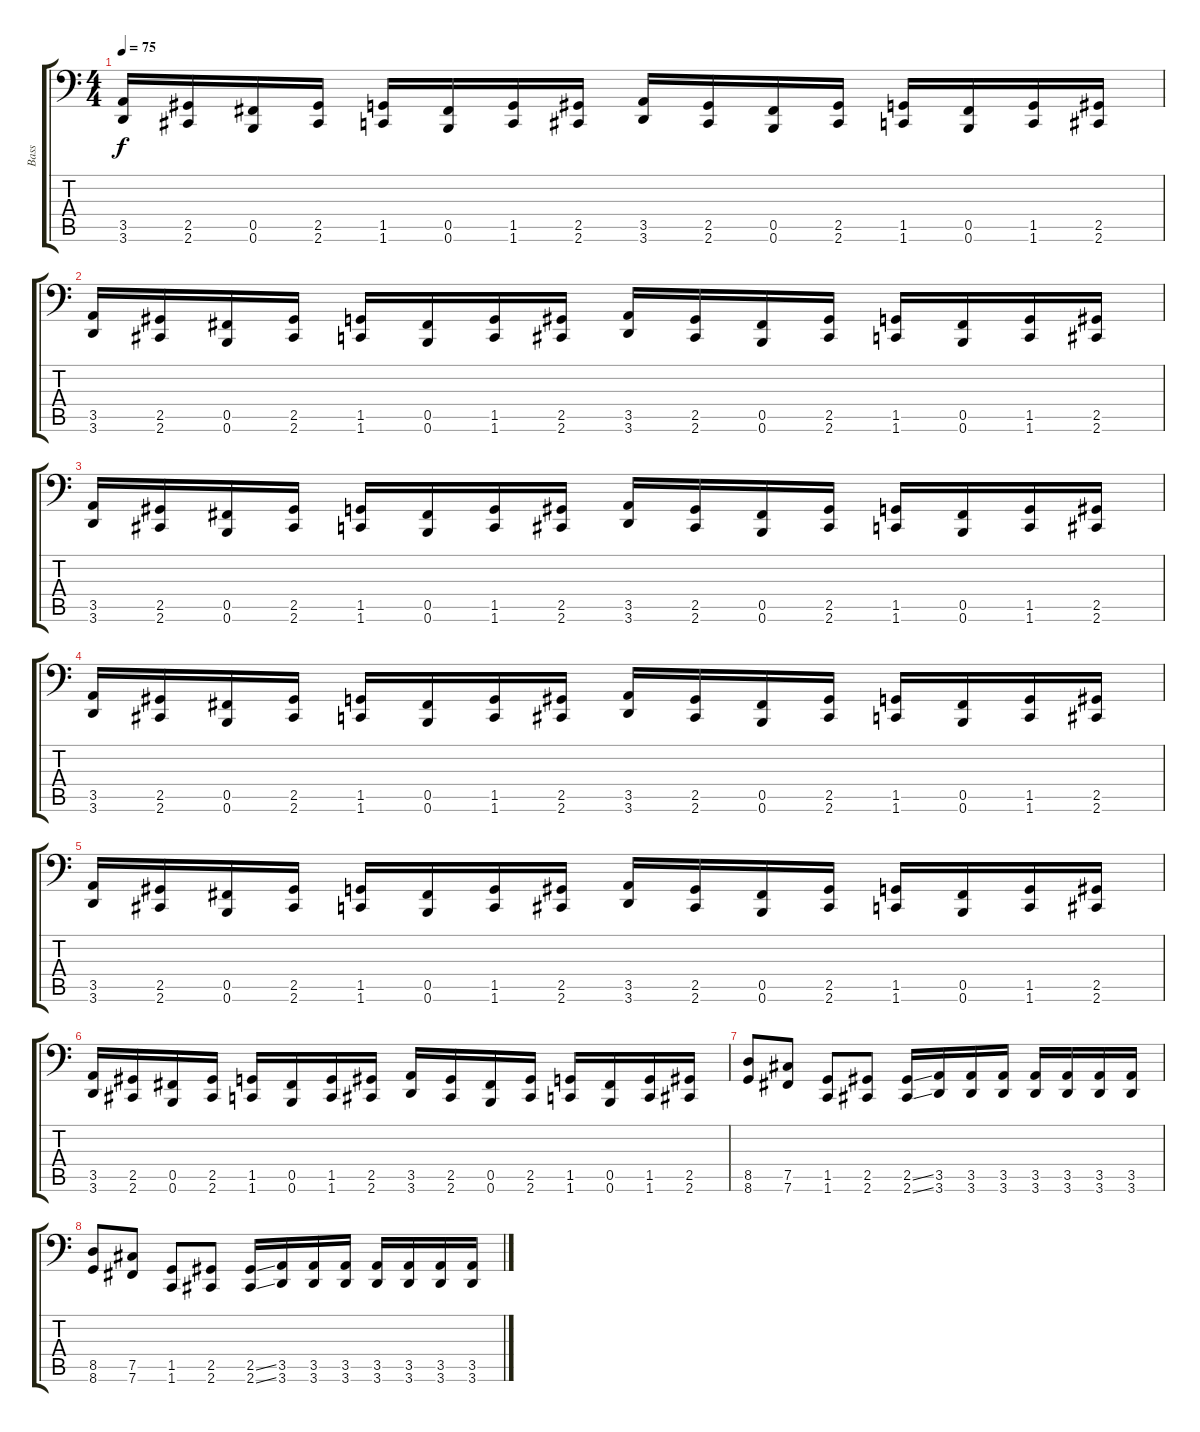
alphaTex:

\track ("Bass" "Bass") {instrument electricbasspick}
\staff {score tabs}
\tuning (Db3 Ab2 E2 B1 Gb1 B0) {hide}
\ts (4 4)
\tempo 75
\clef f4
\ks c
(3.5 3.6).16{dy f} (2.5 2.6).16 (0.5 0.6).16 (2.5 2.6).16 (1.5 1.6).16 (0.5 0.6).16 (1.5 1.6).16 (2.5 2.6).16 (3.5 3.6).16 (2.5 2.6).16 (0.5 0.6).16 (2.5 2.6).16 (1.5 1.6).16 (0.5 0.6).16 (1.5 1.6).16 (2.5 2.6).16 |
(3.5 3.6).16 (2.5 2.6).16 (0.5 0.6).16 (2.5 2.6).16 (1.5 1.6).16 (0.5 0.6).16 (1.5 1.6).16 (2.5 2.6).16 (3.5 3.6).16 (2.5 2.6).16 (0.5 0.6).16 (2.5 2.6).16 (1.5 1.6).16 (0.5 0.6).16 (1.5 1.6).16 (2.5 2.6).16 |
(3.5 3.6).16 (2.5 2.6).16 (0.5 0.6).16 (2.5 2.6).16 (1.5 1.6).16 (0.5 0.6).16 (1.5 1.6).16 (2.5 2.6).16 (3.5 3.6).16 (2.5 2.6).16 (0.5 0.6).16 (2.5 2.6).16 (1.5 1.6).16 (0.5 0.6).16 (1.5 1.6).16 (2.5 2.6).16 |
(3.5 3.6).16 (2.5 2.6).16 (0.5 0.6).16 (2.5 2.6).16 (1.5 1.6).16 (0.5 0.6).16 (1.5 1.6).16 (2.5 2.6).16 (3.5 3.6).16 (2.5 2.6).16 (0.5 0.6).16 (2.5 2.6).16 (1.5 1.6).16 (0.5 0.6).16 (1.5 1.6).16 (2.5 2.6).16 |
(3.5 3.6).16 (2.5 2.6).16 (0.5 0.6).16 (2.5 2.6).16 (1.5 1.6).16 (0.5 0.6).16 (1.5 1.6).16 (2.5 2.6).16 (3.5 3.6).16 (2.5 2.6).16 (0.5 0.6).16 (2.5 2.6).16 (1.5 1.6).16 (0.5 0.6).16 (1.5 1.6).16 (2.5 2.6).16 |
(3.5 3.6).16 (2.5 2.6).16 (0.5 0.6).16 (2.5 2.6).16 (1.5 1.6).16 (0.5 0.6).16 (1.5 1.6).16 (2.5 2.6).16 (3.5 3.6).16 (2.5 2.6).16 (0.5 0.6).16 (2.5 2.6).16 (1.5 1.6).16 (0.5 0.6).16 (1.5 1.6).16 (2.5 2.6).16 |
(8.5 8.6).8 (7.5 7.6).8 (1.5 1.6).8 (2.5 2.6).8 (2.5{ss} 2.6{ss}).16 (3.5 3.6).16 (3.5 3.6).16 (3.5 3.6).16 (3.5 3.6).16 (3.5 3.6).16 (3.5 3.6).16 (3.5 3.6).16 |
(8.5 8.6).8 (7.5 7.6).8 (1.5 1.6).8 (2.5 2.6).8 (2.5{ss} 2.6{ss}).16 (3.5 3.6).16 (3.5 3.6).16 (3.5 3.6).16 (3.5 3.6).16 (3.5 3.6).16 (3.5 3.6).16 (3.5 3.6).16
